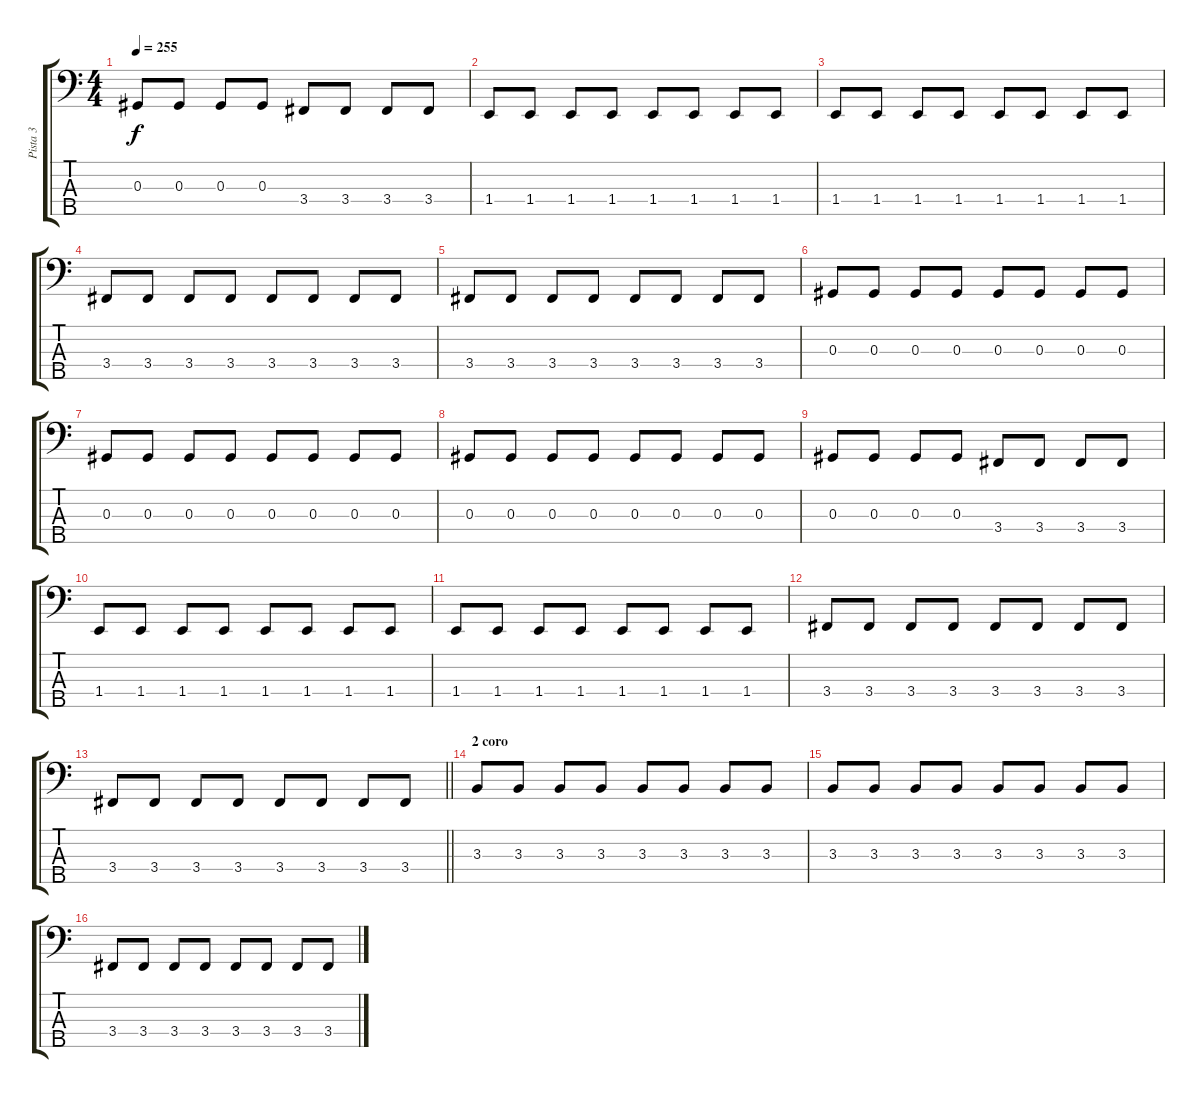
\track ("Pista 3" "Pista 3") {instrument electricbassfinger}
\staff {score tabs}
\tuning (Gb2 Db2 Ab1 Eb1 Bb0) {hide}
\ts (4 4)
\tempo 255
\clef f4
\ks c
0.3.8{dy f} 0.3.8 0.3.8 0.3.8 3.4.8 3.4.8 3.4.8 3.4.8 |
1.4.8 1.4.8 1.4.8 1.4.8 1.4.8 1.4.8 1.4.8 1.4.8 |
1.4.8 1.4.8 1.4.8 1.4.8 1.4.8 1.4.8 1.4.8 1.4.8 |
3.4.8 3.4.8 3.4.8 3.4.8 3.4.8 3.4.8 3.4.8 3.4.8 |
3.4.8 3.4.8 3.4.8 3.4.8 3.4.8 3.4.8 3.4.8 3.4.8 |
0.3.8 0.3.8 0.3.8 0.3.8 0.3.8 0.3.8 0.3.8 0.3.8 |
0.3.8 0.3.8 0.3.8 0.3.8 0.3.8 0.3.8 0.3.8 0.3.8 |
0.3.8 0.3.8 0.3.8 0.3.8 0.3.8 0.3.8 0.3.8 0.3.8 |
0.3.8 0.3.8 0.3.8 0.3.8 3.4.8 3.4.8 3.4.8 3.4.8 |
1.4.8 1.4.8 1.4.8 1.4.8 1.4.8 1.4.8 1.4.8 1.4.8 |
1.4.8 1.4.8 1.4.8 1.4.8 1.4.8 1.4.8 1.4.8 1.4.8 |
3.4.8 3.4.8 3.4.8 3.4.8 3.4.8 3.4.8 3.4.8 3.4.8 |
\barLineRight lightlight
3.4.8 3.4.8 3.4.8 3.4.8 3.4.8 3.4.8 3.4.8 3.4.8 |
\section ("" "2 coro")
3.3.8 3.3.8 3.3.8 3.3.8 3.3.8 3.3.8 3.3.8 3.3.8 |
3.3.8 3.3.8 3.3.8 3.3.8 3.3.8 3.3.8 3.3.8 3.3.8 |
3.4.8 3.4.8 3.4.8 3.4.8 3.4.8 3.4.8 3.4.8 3.4.8
